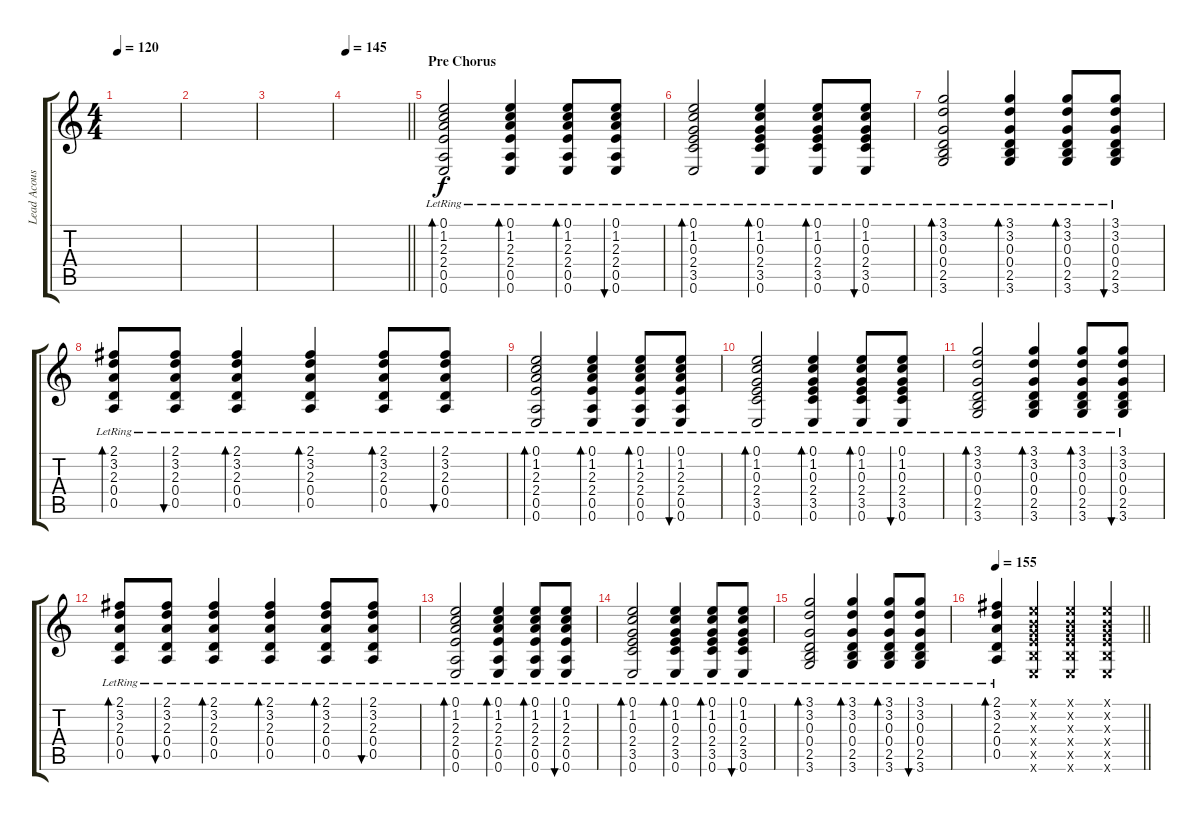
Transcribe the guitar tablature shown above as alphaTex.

\track ("Lead Acoustic Guitar" "Lead Acous") {instrument acousticguitarsteel}
\staff {score tabs}
\tuning (E4 B3 G3 D3 A2 E2) {hide}
\ts (4 4)
\tempo 120
\clef g2
\ks c
|
|
|
\tempo 145
\barLineRight lightlight
|
\section ("" "Pre Chorus")
(0.1{lr} 1.2{lr} 2.3{lr} 2.4{lr} 0.5{lr} 0.6{lr}).2{bd 60} (0.1{lr} 1.2{lr} 2.3{lr} 2.4{lr} 0.5{lr} 0.6{lr}).4{bd 60} (0.1{lr} 1.2{lr} 2.3{lr} 2.4{lr} 0.5{lr} 0.6{lr}).8{bd 60} (0.1{lr} 1.2{lr} 2.3{lr} 2.4{lr} 0.5{lr} 0.6{lr}).8{bu 60} |
(0.1{lr} 1.2{lr} 0.3{lr} 2.4{lr} 3.5{lr} 0.6{lr}).2{bd 60} (0.1{lr} 1.2{lr} 0.3{lr} 2.4{lr} 3.5{lr} 0.6{lr}).4{bd 60} (0.1{lr} 1.2{lr} 0.3{lr} 2.4{lr} 3.5{lr} 0.6{lr}).8{bd 60} (0.1{lr} 1.2{lr} 0.3{lr} 2.4{lr} 3.5{lr} 0.6{lr}).8{bu 60} |
(3.1{lr} 3.2{lr} 0.3{lr} 0.4{lr} 2.5{lr} 3.6{lr}).2{bd 60} (3.1{lr} 3.2{lr} 0.3{lr} 0.4{lr} 2.5{lr} 3.6{lr}).4{bd 60} (3.1{lr} 3.2{lr} 0.3{lr} 0.4{lr} 2.5{lr} 3.6{lr}).8{bd 60} (3.1{lr} 3.2{lr} 0.3{lr} 0.4{lr} 2.5{lr} 3.6{lr}).8{bu 60} |
(2.1{lr} 3.2{lr} 2.3{lr} 0.4{lr} 0.5{lr}).8{bd 60} (2.1{lr} 3.2{lr} 2.3{lr} 0.4{lr} 0.5{lr}).8{bu 60} (2.1{lr} 3.2{lr} 2.3{lr} 0.4{lr} 0.5{lr}).4{bd 60} (2.1{lr} 3.2{lr} 2.3{lr} 0.4{lr} 0.5{lr}).4{bd 60} (2.1{lr} 3.2{lr} 2.3{lr} 0.4{lr} 0.5{lr}).8{bd 60} (2.1{lr} 3.2{lr} 2.3{lr} 0.4{lr} 0.5{lr}).8{bu 60} |
(0.1{lr} 1.2{lr} 2.3{lr} 2.4{lr} 0.5{lr} 0.6{lr}).2{bd 60} (0.1{lr} 1.2{lr} 2.3{lr} 2.4{lr} 0.5{lr} 0.6{lr}).4{bd 60} (0.1{lr} 1.2{lr} 2.3{lr} 2.4{lr} 0.5{lr} 0.6{lr}).8{bd 60} (0.1{lr} 1.2{lr} 2.3{lr} 2.4{lr} 0.5{lr} 0.6{lr}).8{bu 60} |
(0.1{lr} 1.2{lr} 0.3{lr} 2.4{lr} 3.5{lr} 0.6{lr}).2{bd 60} (0.1{lr} 1.2{lr} 0.3{lr} 2.4{lr} 3.5{lr} 0.6{lr}).4{bd 60} (0.1{lr} 1.2{lr} 0.3{lr} 2.4{lr} 3.5{lr} 0.6{lr}).8{bd 60} (0.1{lr} 1.2{lr} 0.3{lr} 2.4{lr} 3.5{lr} 0.6{lr}).8{bu 60} |
(3.1{lr} 3.2{lr} 0.3{lr} 0.4{lr} 2.5{lr} 3.6{lr}).2{bd 60} (3.1{lr} 3.2{lr} 0.3{lr} 0.4{lr} 2.5{lr} 3.6{lr}).4{bd 60} (3.1{lr} 3.2{lr} 0.3{lr} 0.4{lr} 2.5{lr} 3.6{lr}).8{bd 60} (3.1{lr} 3.2{lr} 0.3{lr} 0.4{lr} 2.5{lr} 3.6{lr}).8{bu 60} |
(2.1{lr} 3.2{lr} 2.3{lr} 0.4{lr} 0.5{lr}).8{bd 60} (2.1{lr} 3.2{lr} 2.3{lr} 0.4{lr} 0.5{lr}).8{bu 60} (2.1{lr} 3.2{lr} 2.3{lr} 0.4{lr} 0.5{lr}).4{bd 60} (2.1{lr} 3.2{lr} 2.3{lr} 0.4{lr} 0.5{lr}).4{bd 60} (2.1{lr} 3.2{lr} 2.3{lr} 0.4{lr} 0.5{lr}).8{bd 60} (2.1{lr} 3.2{lr} 2.3{lr} 0.4{lr} 0.5{lr}).8{bu 60} |
(0.1{lr} 1.2{lr} 2.3{lr} 2.4{lr} 0.5{lr} 0.6{lr}).2{bd 60} (0.1{lr} 1.2{lr} 2.3{lr} 2.4{lr} 0.5{lr} 0.6{lr}).4{bd 60} (0.1{lr} 1.2{lr} 2.3{lr} 2.4{lr} 0.5{lr} 0.6{lr}).8{bd 60} (0.1{lr} 1.2{lr} 2.3{lr} 2.4{lr} 0.5{lr} 0.6{lr}).8{bu 60} |
(0.1{lr} 1.2{lr} 0.3{lr} 2.4{lr} 3.5{lr} 0.6{lr}).2{bd 60} (0.1{lr} 1.2{lr} 0.3{lr} 2.4{lr} 3.5{lr} 0.6{lr}).4{bd 60} (0.1{lr} 1.2{lr} 0.3{lr} 2.4{lr} 3.5{lr} 0.6{lr}).8{bd 60} (0.1{lr} 1.2{lr} 0.3{lr} 2.4{lr} 3.5{lr} 0.6{lr}).8{bu 60} |
(3.1{lr} 3.2{lr} 0.3{lr} 0.4{lr} 2.5{lr} 3.6{lr}).2{bd 60} (3.1{lr} 3.2{lr} 0.3{lr} 0.4{lr} 2.5{lr} 3.6{lr}).4{bd 60} (3.1{lr} 3.2{lr} 0.3{lr} 0.4{lr} 2.5{lr} 3.6{lr}).8{bd 60} (3.1{lr} 3.2{lr} 0.3{lr} 0.4{lr} 2.5{lr} 3.6{lr}).8{bu 60} |
\tempo 155
\barLineRight lightlight
(2.1{lr} 3.2{lr} 2.3{lr} 0.4{lr} 0.5{lr}).4{bd 60} (0.1{x} 0.2{x} 0.3{x} 2.4{x} 2.5{x} 0.6{x}).4 (0.1{x} 0.2{x} 0.3{x} 2.4{x} 2.5{x} 0.6{x}).4 (0.1{x} 0.2{x} 0.3{x} 2.4{x} 2.5{x} 0.6{x}).4
